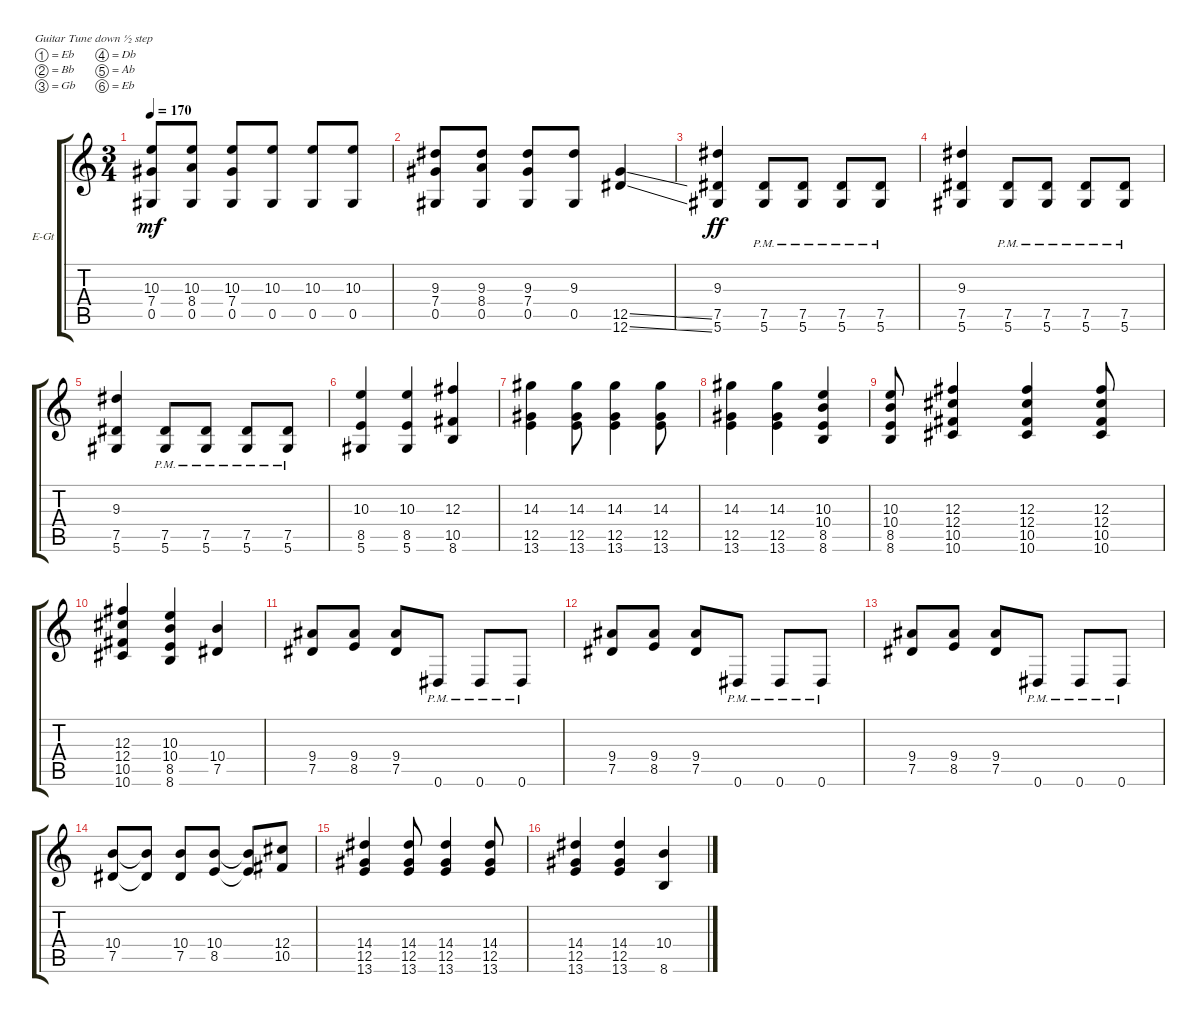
\bracketExtendMode groupsimilarinstruments
\firstSystemTrackNameOrientation horizontal
\otherSystemsTrackNameOrientation horizontal
\track ("Adam - Lead" "E-Gt") {instrument distortionguitar}
\staff {score tabs}
\tuning (Eb4 Bb3 Gb3 Db3 Ab2 Eb2)
\ts (3 4)
\tempo 170
\clef g2
\ks c
(7.4 0.5 10.3).8{dy mf} (8.4 0.5 10.3).8 (7.4 0.5 10.3).8 (0.5 10.3).8 (0.5 10.3).8 (0.5 10.3).8 |
(0.5 9.3 7.4).8 (0.5 9.3 8.4).8 (0.5 9.3 7.4).8 (0.5 9.3).8 (12.5{ss} 12.6{ss}).4 |
(5.6 7.5 9.3).4{dy ff} (5.6{pm} 7.5{pm}).8 (5.6{pm} 7.5{pm}).8 (5.6{pm} 7.5{pm}).8 (5.6{pm} 7.5{pm}).8 |
(5.6 7.5 9.3).4 (5.6{pm} 7.5{pm}).8 (5.6{pm} 7.5{pm}).8 (5.6{pm} 7.5{pm}).8 (5.6{pm} 7.5{pm}).8 |
(5.6 7.5 9.3).4 (5.6{pm} 7.5{pm}).8 (5.6{pm} 7.5{pm}).8 (5.6{pm} 7.5{pm}).8 (5.6{pm} 7.5{pm}).8 |
(5.6 8.5 10.3).4 (5.6 8.5 10.3).4 (12.3 10.5 8.6).4 |
(14.3 12.5 13.6).4 (12.5 14.3 13.6).8 (12.5 14.3 13.6).4 (12.5 14.3 13.6).8 |
(12.5 14.3 13.6).4 (12.5 14.3 13.6).4 (8.5 10.3 8.6 10.4).4 |
(10.3 8.5 8.6 10.4).8 (10.6 10.5 12.4 12.3).4 (10.5 12.3 12.4 10.6).4 (10.5 12.3 12.4 10.6).8 |
(10.5 12.3 10.6 12.4).4 (8.5 10.4 8.6 10.3).4 (7.5 10.4).4 |
(7.5 9.4).8 (8.5 9.4).8 (7.5 9.4).8 0.6{pm}.8 0.6{pm}.8 0.6{pm}.8 |
(7.5 9.4).8 (8.5 9.4).8 (7.5 9.4).8 0.6{pm}.8 0.6{pm}.8 0.6{pm}.8 |
(7.5 9.4).8 (8.5 9.4).8 (7.5 9.4).8 0.6{pm}.8 0.6{pm}.8 0.6{pm}.8 |
(10.4 7.5).8 (10.4{t} 7.5{t}).8 (10.4 7.5).8 (10.4 8.5).8 (8.5{t} 10.4{t}).8 (12.4 10.5).8 |
(12.5 13.6 14.4).4 (12.5 13.6 14.4).8 (12.5 13.6 14.4).4 (13.6 14.4 12.5).8 |
(13.6 14.4 12.5).4 (13.6 14.4 12.5).4 (8.6 10.4).4
